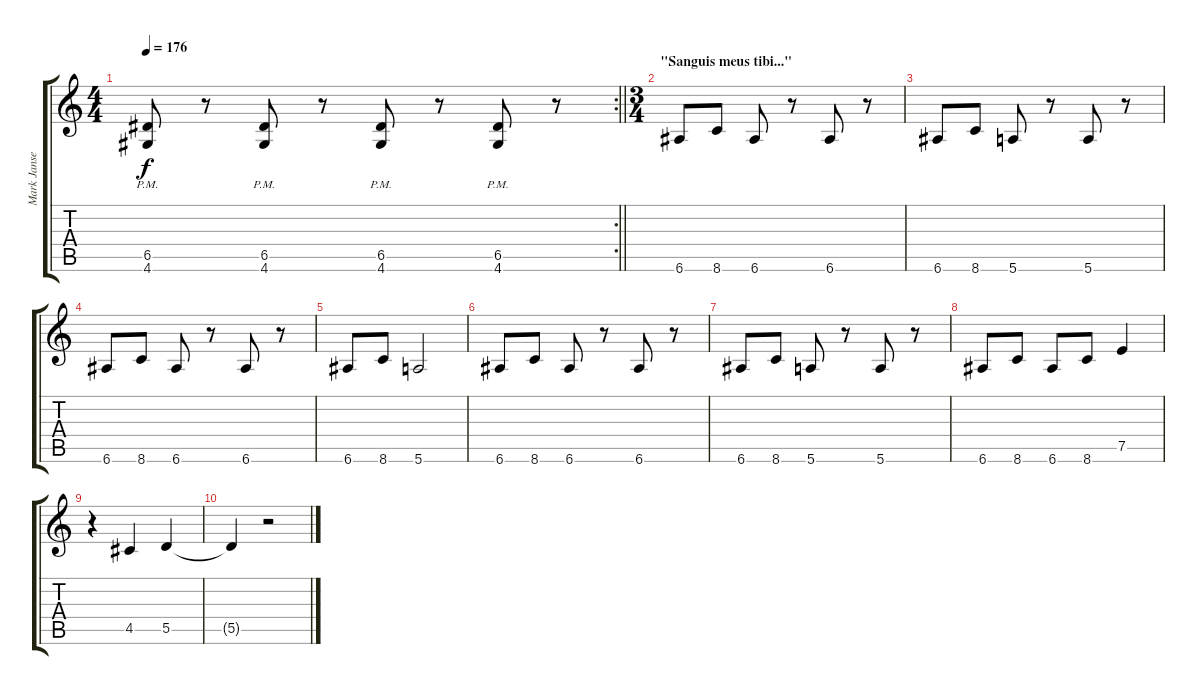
\track ("Mark Jansen" "Mark Janse") {instrument distortionguitar}
\staff {score tabs}
\tuning (E4 B3 G3 D3 A2 E2) {hide}
\rc 2
\ts (4 4)
\tempo 176
\clef g2
\barLineRight lightlight
\ks c
(6.5{pm} 4.6{pm}).8{dy f} r.8 (6.5{pm} 4.6{pm}).8 r.8 (6.5{pm} 4.6{pm}).8 r.8 (6.5{pm} 4.6{pm}).8 r.8 |
\ts (3 4)
\section ("" "\"Sanguis meus tibi...\"")
6.6.8 8.6.8 6.6.8 r.8 6.6.8 r.8 |
6.6.8 8.6.8 5.6.8 r.8 5.6.8 r.8 |
6.6.8 8.6.8 6.6.8 r.8 6.6.8 r.8 |
6.6.8 8.6.8 5.6.2 |
6.6.8 8.6.8 6.6.8 r.8 6.6.8 r.8 |
6.6.8 8.6.8 5.6.8 r.8 5.6.8 r.8 |
6.6.8 8.6.8 6.6.8 8.6.8 7.5.4 |
r.4 4.5.4 5.5.4 |
5.5{t}.4 r.2
